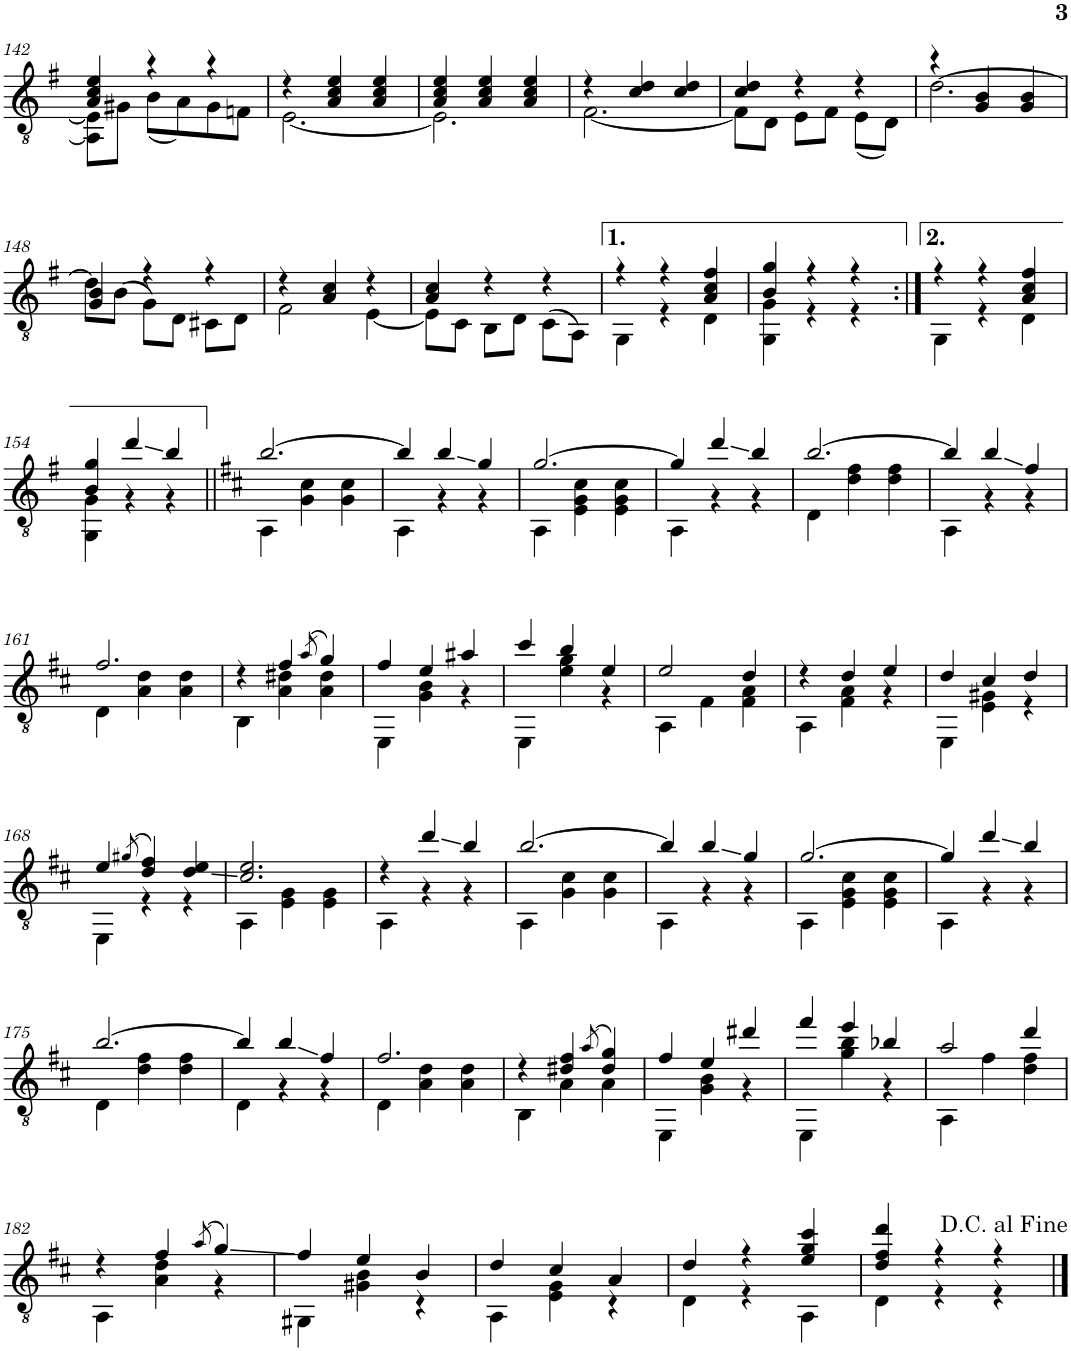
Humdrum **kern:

**kern
*part1
*staff1
*I"Classical Guitar
*I'Guit.
!!LO:PB:g=z
*clefGv2
*k[f#]
*G:
*M3/4
=142
*^
4A/ 4c/ 4e/	8AA\] 8E\]L
.	8G#X\J
4r	(8B\L
.	8A\)
4r	8G#\
.	8Fn\J
=143	=143
4r	[2.E\
4A/ 4c/ 4e/	.
4A/ 4c/ 4e/	.
=144	=144
4A/ 4c/ 4e/	2.E\]
4A/ 4c/ 4e/	.
4A/ 4c/ 4e/	.
=145	=145
4r	[2.F#\
4c/ 4d/	.
4c/ 4d/	.
=146	=146
4c/ 4d/	8F#\L]
.	8D\J
4r	8E\L
.	8F#\J
4r	(8E\L
.	8D\J)
=147	=147
4r	[>2.d\
4G/ 4B/	.
4G/ 4B/	.
!!LO:LB:g=z	!!
=148	=148
4G/ 4B/	8d\L]
.	(>8B\J
4r	8G\L)
.	8D\J
4r	8C#X\L
.	8D\J
=149	=149
4r	2F#\
4A/ 4c/	.
4r	[4E\
=150	=150
4A/ 4c/	8E\L]
.	8C\J
4r	8BB\L
.	8D\J
4r	(>8C\L
.	8AA\J)
=151	=151
4r	4GG\
4r	4r
4A/ 4c/ 4f#/	4D\
=152	=152
4B/ 4g/	4GG\ 4G\
4r	4r
4r	4r
=153:|!	=153:|!
4r	4GG\
4r	4r
4A/ 4c/ 4f#/	4D\
!!LO:LB:g=z	!!
=154	=154
4B/ 4g/	4GG\ 4G\
4dd/	4r
4b/	4r
=155||	=155||
*k[f#c#]	*
*D:	*
[2.b/	4AA\
.	4G\ 4c#\
.	4G\ 4c#\
=156	=156
4b/]	4AA\
4b/	4r
4g/	4r
=157	=157
[2.g/	4AA\
.	4E\ 4G\ 4c#\
.	4E\ 4G\ 4c#\
=158	=158
4g/]	4AA\
4dd/	4r
4b/	4r
=159	=159
[2.b/	4D\
.	4d\ 4f#\
.	4d\ 4f#\
=160	=160
4b/]	4AA\
4b/	4r
4f#/	4r
!!LO:LB:g=z	!!
=161	=161
2.f#/	4D\
.	4A\ 4d\
.	4A\ 4d\
=162	=162
4r	4BB\
4f#/	4A\ 4d#X\
(8qa/	.
4g/)	4A\ 4d#\
=163	=163
4f#/	4EE\
4e/	4G\ 4B\
4a#X/	4r
=164	=164
4cc#/	4EE\
4b/	4e\ 4g\
4e/	4r
=165	=165
2e/	4AA\
.	4F#\
4d/	4F#\ 4A\
=166	=166
4r	4AA\
4d/	4F#\ 4A\
4e/	4r
=167	=167
4d/	4EE\
4c#/	4E\ 4G#X\
4d/	4r
!!LO:LB:g=z	!!
=168	=168
4e/	4EE\
(8qg#X/	.
4d/ 4f#/)	4r
4d/ 4e/	4r
=169	=169
2.c#/ 2.e/	4AA\
.	4E\ 4G\
.	4E\ 4G\
=170	=170
4r	4AA\
4dd/	4r
4b/	4r
=171	=171
[2.b/	4AA\
.	4G\ 4c#\
.	4G\ 4c#\
=172	=172
4b/]	4AA\
4b/	4r
4g/	4r
=173	=173
[2.g/	4AA\
.	4E\ 4G\ 4c#\
.	4E\ 4G\ 4c#\
=174	=174
4g/]	4AA\
4dd/	4r
4b/	4r
!!LO:LB:g=z	!!
=175	=175
[2.b/	4D\
.	4d\ 4f#\
.	4d\ 4f#\
=176	=176
4b/]	4D\
4b/	4r
4f#/	4r
=177	=177
2.f#/	4D\
.	4A\ 4d\
.	4A\ 4d\
=178	=178
4r	4BB\
4d#X/ 4f#/	4A\
(8qa/	.
4d#/ 4g/)	4A\
=179	=179
4f#/	4EE\
4e/	4G\ 4B\
4dd#X/	4r
=180	=180
4ff#/	4EE\
4ee/	4g\ 4b\
4b-X/	4r
=181	=181
2a/	4AA\
.	4f#\
4dd/	4d\ 4f#\
!!LO:LB:g=z	!!
=182	=182
4r	4AA\
4f#/	4A\ 4d\
(8qa/	.
4g/)	4r
=183	=183
4f#/	4GG#X\
4e/	4G#X\ 4B\
4B/	4r
=184	=184
4d/	4AA\
4c#/	4E\ 4G\
4A/	4r
=185	=185
4d/	4D\
4r	4r
4e/ 4g/ 4cc#/	4AA\
=186	=186
4d/ 4f#/ 4dd/	4D\
4r	4r
4r	4r
*v	*v
==
*-
